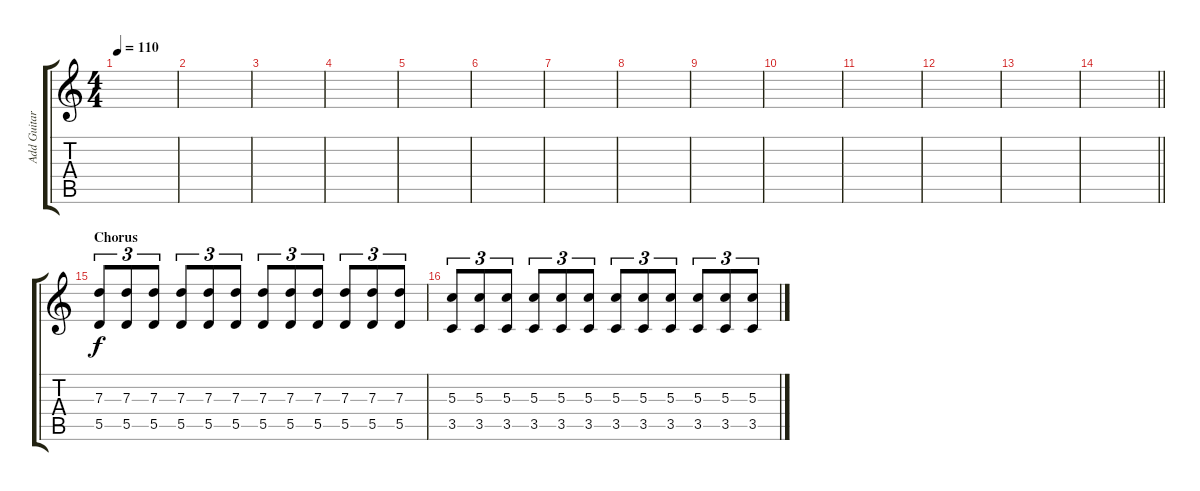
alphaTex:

\track ("Add Guitar" "Add Guitar") {instrument distortionguitar}
\staff {score tabs}
\tuning (E4 B3 G3 D3 A2 D2) {hide}
\ts (4 4)
\tempo 110
\clef g2
\ks c
|
|
|
|
|
|
|
|
|
|
|
|
|
\barLineRight lightlight
|
\section ("" "Chorus")
(7.3 5.5).8{tu (3 2)} (7.3 5.5).8{tu (3 2)} (7.3 5.5).8{tu (3 2)} (7.3 5.5).8{tu (3 2)} (7.3 5.5).8{tu (3 2)} (7.3 5.5).8{tu (3 2)} (7.3 5.5).8{tu (3 2)} (7.3 5.5).8{tu (3 2)} (7.3 5.5).8{tu (3 2)} (7.3 5.5).8{tu (3 2)} (7.3 5.5).8{tu (3 2)} (7.3 5.5).8{tu (3 2)} |
(5.3 3.5).8{tu (3 2)} (5.3 3.5).8{tu (3 2)} (5.3 3.5).8{tu (3 2)} (5.3 3.5).8{tu (3 2)} (5.3 3.5).8{tu (3 2)} (5.3 3.5).8{tu (3 2)} (5.3 3.5).8{tu (3 2)} (5.3 3.5).8{tu (3 2)} (5.3 3.5).8{tu (3 2)} (5.3 3.5).8{tu (3 2)} (5.3 3.5).8{tu (3 2)} (5.3 3.5).8{tu (3 2)}
